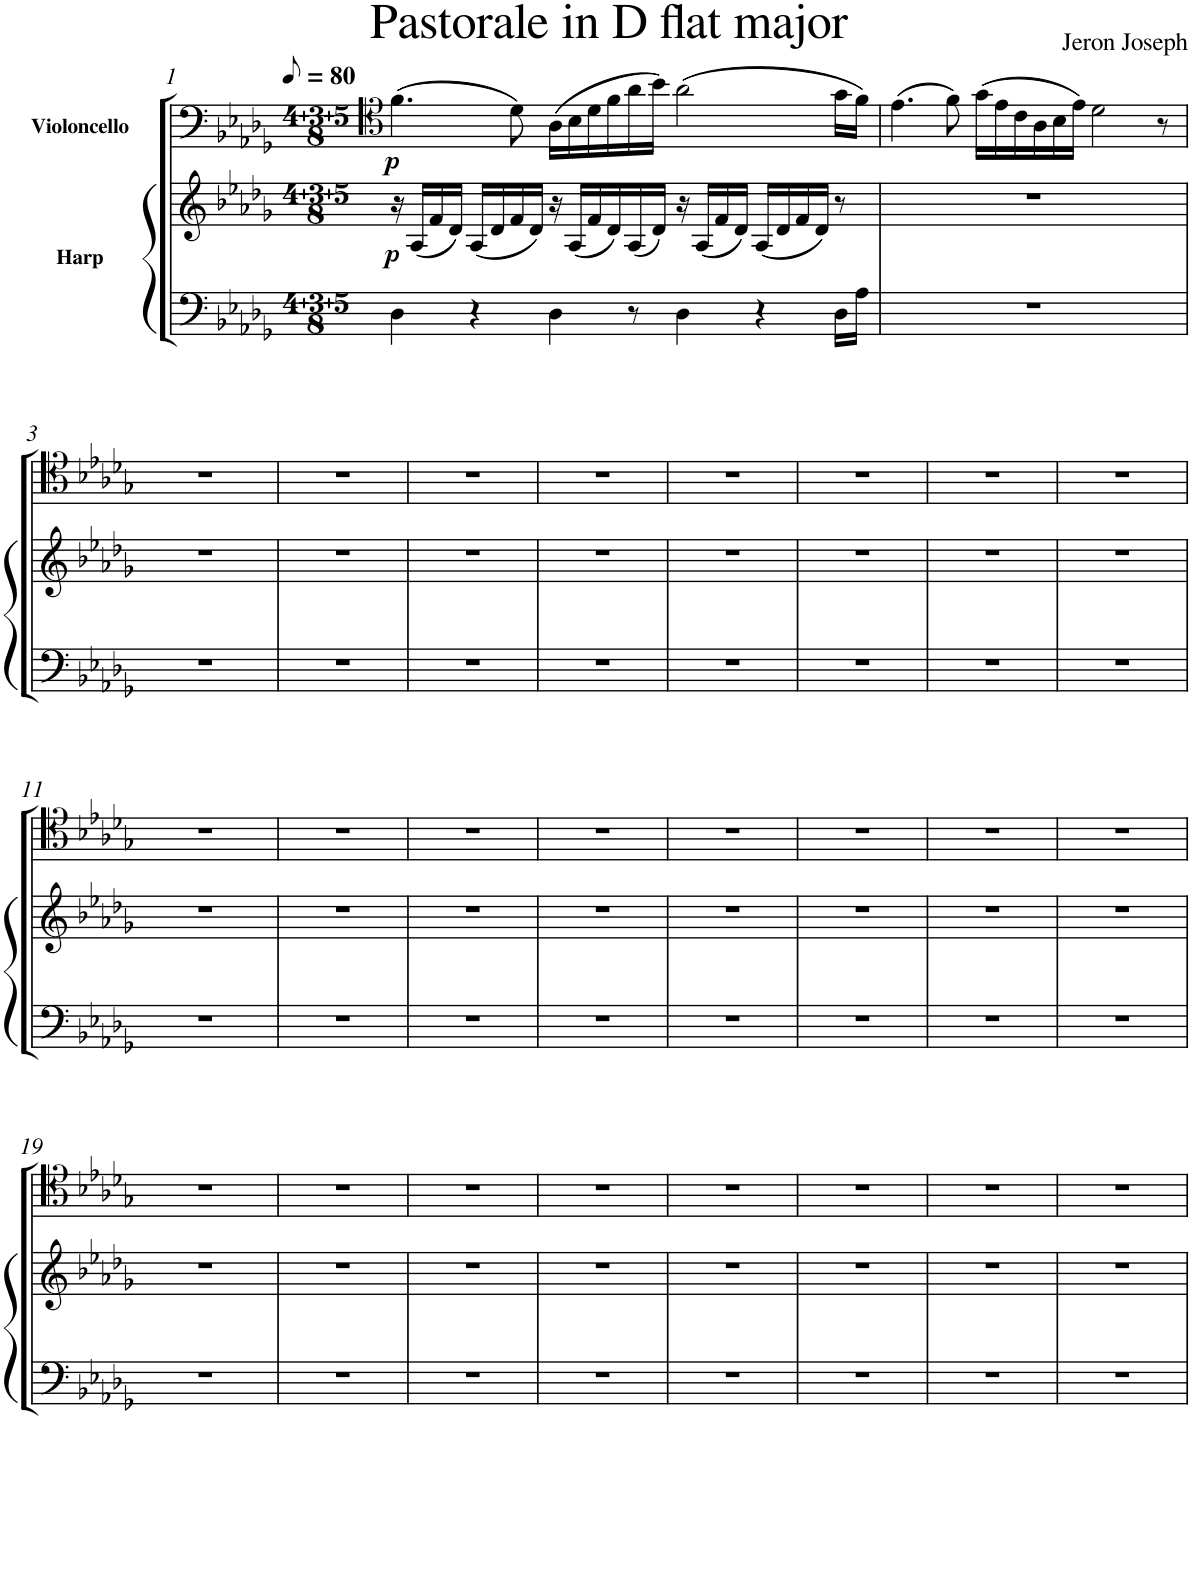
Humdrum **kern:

**kern	**kern	**dynam	**kern	**dynam
*part2	*part2	*part2	*part1	*part1
*staff3	*staff2	*staff2/3	*staff1	*staff1
*I"Harp	*	*	*I"Violoncello	*
*I'Hp	*	*	*I'Vc	*
*clefF4	*clefG2	*	*clefC4	*
*k[b-e-a-d-g-]	*k[b-e-a-d-g-]	*	*k[b-e-a-d-g-]	*
*M4/8+3/8+5/8	*M4/8+3/8+5/8	*	*M4/8+3/8+5/8	*
*MM40	*MM40	*	*MM40	*
=1	=1	=1	=1	=1
!	!	!LO:DY:b	!	!LO:DY:b
4D-\	16r	p	(4.f\	p
.	(16A-/LL	.	.	.
.	16f/	.	.	.
.	16d-/JJ)	.	.	.
4r	(16A-/LL	.	.	.
.	16d-/	.	.	.
.	16f/	.	8d-\)	.
.	16d-/JJ)	.	.	.
4D-\	16r	.	(16A-\LL	.
.	(16A-/LL	.	16B-\	.
.	16f/	.	16d-\	.
.	16d-/)	.	16f\	.
8r	(16A-/	.	16a-\	.
.	16d-/JJ)	.	16b-\JJ)	.
4D-\	16r	.	(2a-\	.
.	(16A-/LL	.	.	.
.	16f/	.	.	.
.	16d-/JJ)	.	.	.
4r	(16A-/LL	.	.	.
.	16d-/	.	.	.
.	16f/	.	.	.
.	16d-/JJ)	.	.	.
16D-\LL	8r	.	16g-\LL	.
16A-\JJ	.	.	16f\JJ)	.
=2	=2	=2	=2	=2
1.r	1.r	.	(4.e-\	.
.	.	.	8f\)	.
.	.	.	(16g-\LL	.
.	.	.	16e-\	.
.	.	.	16c\	.
.	.	.	16A-\	.
.	.	.	16B-\	.
.	.	.	16e-\JJ)	.
.	.	.	2d-\	.
.	.	.	8r	.
!!LO:LB:g=z
=3	=3	=3	=3	=3
1.r	1.r	.	1.r	.
=4	=4	=4	=4	=4
1.r	1.r	.	1.r	.
=5	=5	=5	=5	=5
1.r	1.r	.	1.r	.
=6	=6	=6	=6	=6
1.r	1.r	.	1.r	.
=7	=7	=7	=7	=7
1.r	1.r	.	1.r	.
=8	=8	=8	=8	=8
1.r	1.r	.	1.r	.
=9	=9	=9	=9	=9
1.r	1.r	.	1.r	.
=10	=10	=10	=10	=10
1.r	1.r	.	1.r	.
!!LO:LB:g=z
=11	=11	=11	=11	=11
1.r	1.r	.	1.r	.
=12	=12	=12	=12	=12
1.r	1.r	.	1.r	.
=13	=13	=13	=13	=13
1.r	1.r	.	1.r	.
=14	=14	=14	=14	=14
1.r	1.r	.	1.r	.
=15	=15	=15	=15	=15
1.r	1.r	.	1.r	.
=16	=16	=16	=16	=16
1.r	1.r	.	1.r	.
=17	=17	=17	=17	=17
1.r	1.r	.	1.r	.
=18	=18	=18	=18	=18
1.r	1.r	.	1.r	.
!!LO:LB:g=z
=19	=19	=19	=19	=19
1.r	1.r	.	1.r	.
=20	=20	=20	=20	=20
1.r	1.r	.	1.r	.
=21	=21	=21	=21	=21
1.r	1.r	.	1.r	.
=22	=22	=22	=22	=22
1.r	1.r	.	1.r	.
=23	=23	=23	=23	=23
1.r	1.r	.	1.r	.
=24	=24	=24	=24	=24
1.r	1.r	.	1.r	.
=25	=25	=25	=25	=25
1.r	1.r	.	1.r	.
=26	=26	=26	=26	=26
1.r	1.r	.	1.r	.
=	=	=	=	=
*-	*-	*-	*-	*-
